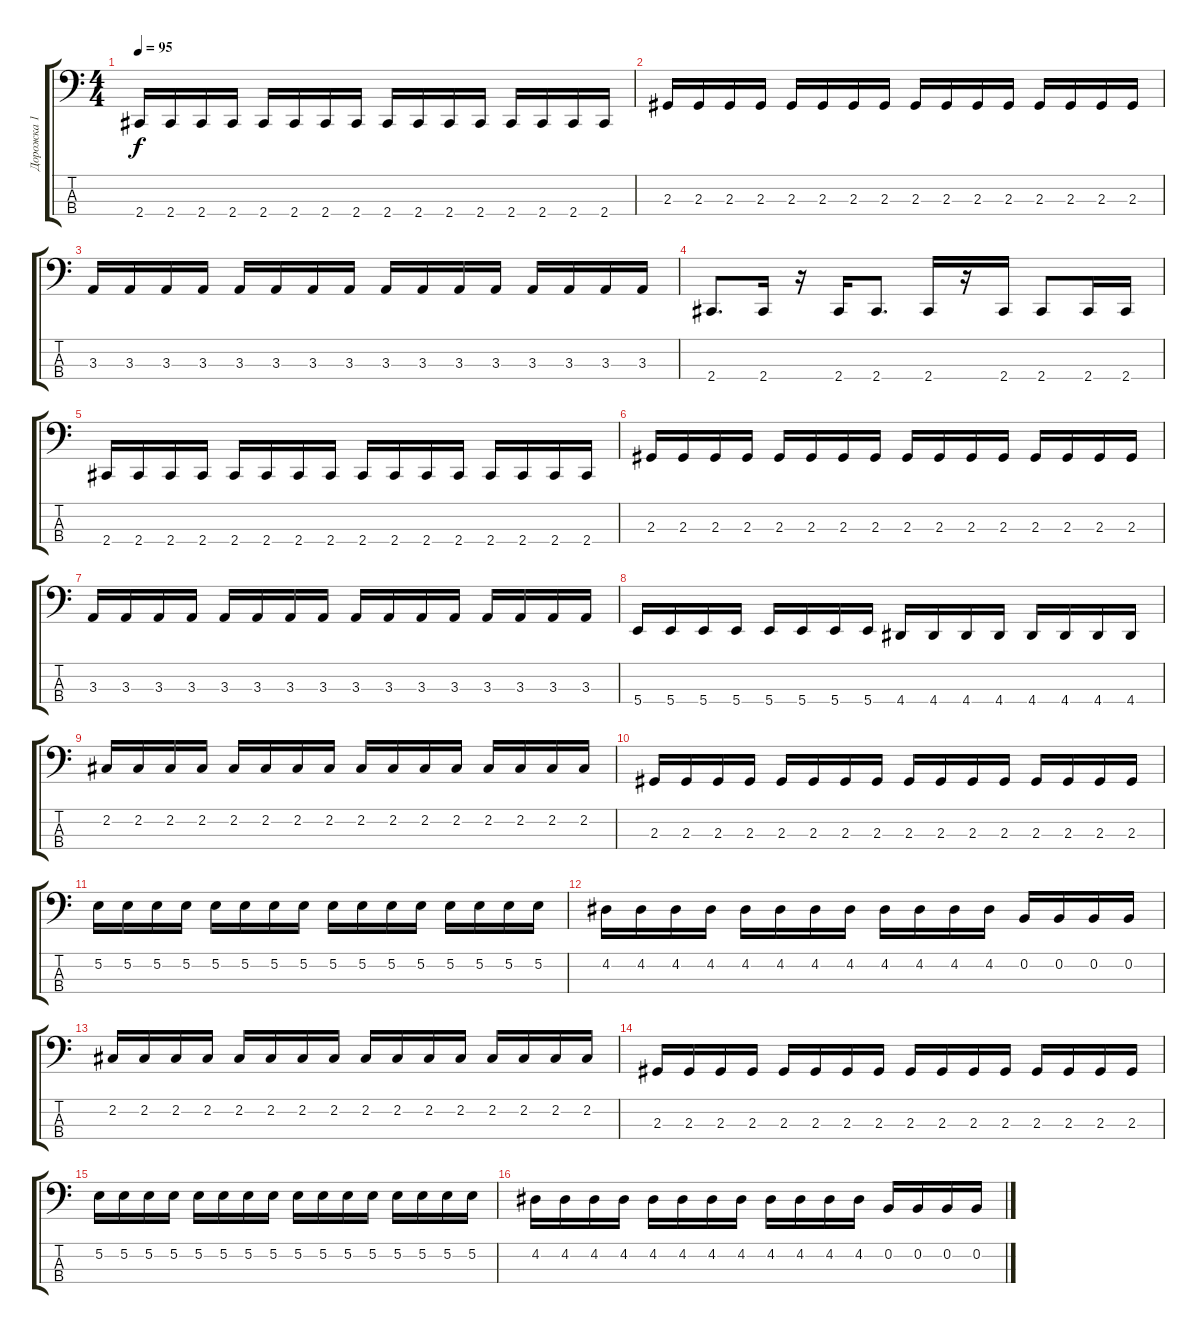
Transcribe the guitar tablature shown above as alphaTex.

\track ("Дорожка 1" "Дорожка 1") {instrument electricbassfinger}
\staff {score tabs}
\tuning (E2 B1 Gb1 B0) {hide}
\ts (4 4)
\tempo 95
\clef f4
\ks c
2.4.16{dy f} 2.4.16 2.4.16 2.4.16 2.4.16 2.4.16 2.4.16 2.4.16 2.4.16 2.4.16 2.4.16 2.4.16 2.4.16 2.4.16 2.4.16 2.4.16 |
2.3.16 2.3.16 2.3.16 2.3.16 2.3.16 2.3.16 2.3.16 2.3.16 2.3.16 2.3.16 2.3.16 2.3.16 2.3.16 2.3.16 2.3.16 2.3.16 |
3.3.16 3.3.16 3.3.16 3.3.16 3.3.16 3.3.16 3.3.16 3.3.16 3.3.16 3.3.16 3.3.16 3.3.16 3.3.16 3.3.16 3.3.16 3.3.16 |
2.4.8{d} 2.4.16 r.16 2.4.16 2.4.8{d} 2.4.16 r.16 2.4.16 2.4.8 2.4.16 2.4.16 |
2.4.16 2.4.16 2.4.16 2.4.16 2.4.16 2.4.16 2.4.16 2.4.16 2.4.16 2.4.16 2.4.16 2.4.16 2.4.16 2.4.16 2.4.16 2.4.16 |
2.3.16 2.3.16 2.3.16 2.3.16 2.3.16 2.3.16 2.3.16 2.3.16 2.3.16 2.3.16 2.3.16 2.3.16 2.3.16 2.3.16 2.3.16 2.3.16 |
3.3.16 3.3.16 3.3.16 3.3.16 3.3.16 3.3.16 3.3.16 3.3.16 3.3.16 3.3.16 3.3.16 3.3.16 3.3.16 3.3.16 3.3.16 3.3.16 |
5.4.16 5.4.16 5.4.16 5.4.16 5.4.16 5.4.16 5.4.16 5.4.16 4.4.16 4.4.16 4.4.16 4.4.16 4.4.16 4.4.16 4.4.16 4.4.16 |
2.2.16 2.2.16 2.2.16 2.2.16 2.2.16 2.2.16 2.2.16 2.2.16 2.2.16 2.2.16 2.2.16 2.2.16 2.2.16 2.2.16 2.2.16 2.2.16 |
2.3.16 2.3.16 2.3.16 2.3.16 2.3.16 2.3.16 2.3.16 2.3.16 2.3.16 2.3.16 2.3.16 2.3.16 2.3.16 2.3.16 2.3.16 2.3.16 |
5.2.16 5.2.16 5.2.16 5.2.16 5.2.16 5.2.16 5.2.16 5.2.16 5.2.16 5.2.16 5.2.16 5.2.16 5.2.16 5.2.16 5.2.16 5.2.16 |
4.2.16 4.2.16 4.2.16 4.2.16 4.2.16 4.2.16 4.2.16 4.2.16 4.2.16 4.2.16 4.2.16 4.2.16 0.2.16 0.2.16 0.2.16 0.2.16 |
2.2.16 2.2.16 2.2.16 2.2.16 2.2.16 2.2.16 2.2.16 2.2.16 2.2.16 2.2.16 2.2.16 2.2.16 2.2.16 2.2.16 2.2.16 2.2.16 |
2.3.16 2.3.16 2.3.16 2.3.16 2.3.16 2.3.16 2.3.16 2.3.16 2.3.16 2.3.16 2.3.16 2.3.16 2.3.16 2.3.16 2.3.16 2.3.16 |
5.2.16 5.2.16 5.2.16 5.2.16 5.2.16 5.2.16 5.2.16 5.2.16 5.2.16 5.2.16 5.2.16 5.2.16 5.2.16 5.2.16 5.2.16 5.2.16 |
4.2.16 4.2.16 4.2.16 4.2.16 4.2.16 4.2.16 4.2.16 4.2.16 4.2.16 4.2.16 4.2.16 4.2.16 0.2.16 0.2.16 0.2.16 0.2.16
